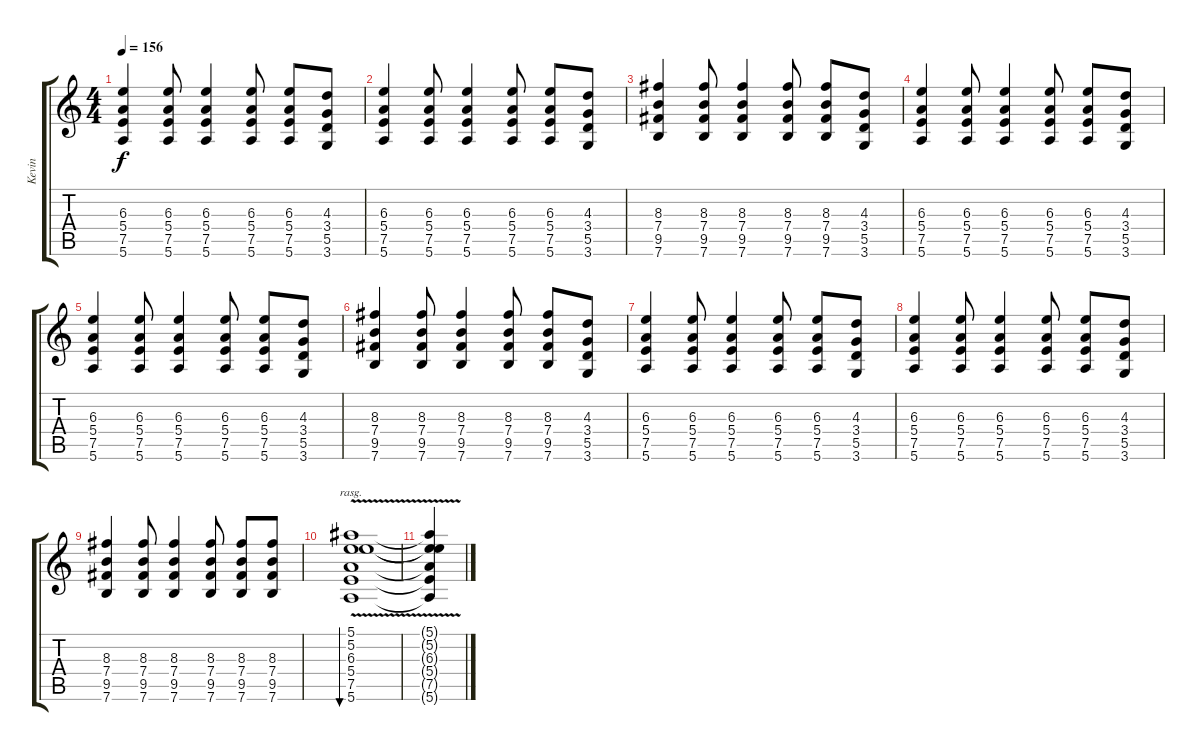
\track ("Kevin" "Kevin") {instrument distortionguitar}
\staff {score tabs}
\tuning (F4 B3 Bb3 E3 A2 E2) {hide}
\ts (4 4)
\tempo 156
\clef g2
\ks c
(6.3 5.4 7.5 5.6).4{dy f} (6.3 5.4 7.5 5.6).8 (6.3 5.4 7.5 5.6).4 (6.3 5.4 7.5 5.6).8 (6.3 5.4 7.5 5.6).8 (4.3 3.4 5.5 3.6).8 |
(6.3 5.4 7.5 5.6).4 (6.3 5.4 7.5 5.6).8 (6.3 5.4 7.5 5.6).4 (6.3 5.4 7.5 5.6).8 (6.3 5.4 7.5 5.6).8 (4.3 3.4 5.5 3.6).8 |
(8.3 7.4 9.5 7.6).4 (8.3 7.4 9.5 7.6).8 (8.3 7.4 9.5 7.6).4 (8.3 7.4 9.5 7.6).8 (8.3 7.4 9.5 7.6).8 (4.3 3.4 5.5 3.6).8 |
(6.3 5.4 7.5 5.6).4 (6.3 5.4 7.5 5.6).8 (6.3 5.4 7.5 5.6).4 (6.3 5.4 7.5 5.6).8 (6.3 5.4 7.5 5.6).8 (4.3 3.4 5.5 3.6).8 |
(6.3 5.4 7.5 5.6).4 (6.3 5.4 7.5 5.6).8 (6.3 5.4 7.5 5.6).4 (6.3 5.4 7.5 5.6).8 (6.3 5.4 7.5 5.6).8 (4.3 3.4 5.5 3.6).8 |
(8.3 7.4 9.5 7.6).4 (8.3 7.4 9.5 7.6).8 (8.3 7.4 9.5 7.6).4 (8.3 7.4 9.5 7.6).8 (8.3 7.4 9.5 7.6).8 (4.3 3.4 5.5 3.6).8 |
(6.3 5.4 7.5 5.6).4 (6.3 5.4 7.5 5.6).8 (6.3 5.4 7.5 5.6).4 (6.3 5.4 7.5 5.6).8 (6.3 5.4 7.5 5.6).8 (4.3 3.4 5.5 3.6).8 |
(6.3 5.4 7.5 5.6).4 (6.3 5.4 7.5 5.6).8 (6.3 5.4 7.5 5.6).4 (6.3 5.4 7.5 5.6).8 (6.3 5.4 7.5 5.6).8 (4.3 3.4 5.5 3.6).8 |
(8.3 7.4 9.5 7.6).4 (8.3 7.4 9.5 7.6).8 (8.3 7.4 9.5 7.6).4 (8.3 7.4 9.5 7.6).8 (8.3 7.4 9.5 7.6).8 (8.3 7.4 9.5 7.6).8 |
(5.1{v} 5.2{v} 6.3{v} 5.4 7.5{v} 5.6{v}).1{bu 480 rasg ii instrument electricguitarclean} |
(5.1{t} 5.2{t} 6.3{t} 5.4{t} 7.5{t} 5.6{t}).4
